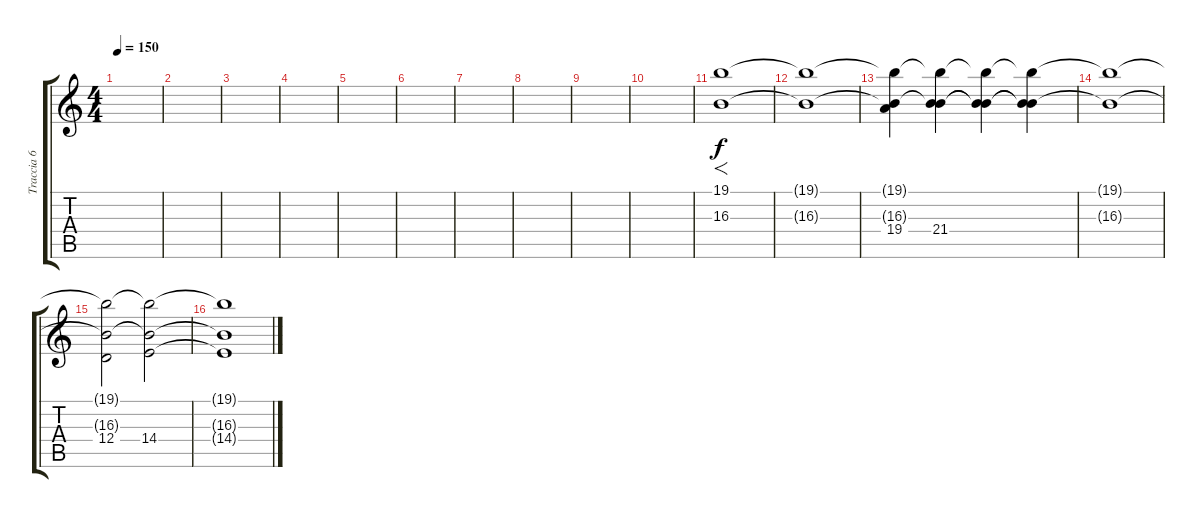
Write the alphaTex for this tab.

\track ("Traccia 6" "Traccia 6") {instrument tremolostrings}
\staff {score tabs}
\tuning (E4 B3 G3 D3 A2 D2) {hide}
\ts (4 4)
\tempo 150
\clef g2
\ks c
|
|
|
|
|
|
|
|
|
|
(19.1 16.3).1{f volume 5} |
(19.1{t} 16.3{t}).1 |
(19.1{t} 16.3{t} 19.4).4 (19.1{t} 16.3{t} 21.4).4 (19.1{t} 16.3{t} 21.4{t}).4 (19.1{t} 16.3{t} 21.4{t}).4 |
(19.1{t} 16.3{t}).1 |
(19.1{t} 16.3{t} 12.4).2 (19.1{t} 16.3{t} 14.4).2 |
(19.1{t} 16.3{t} 14.4{t}).1
